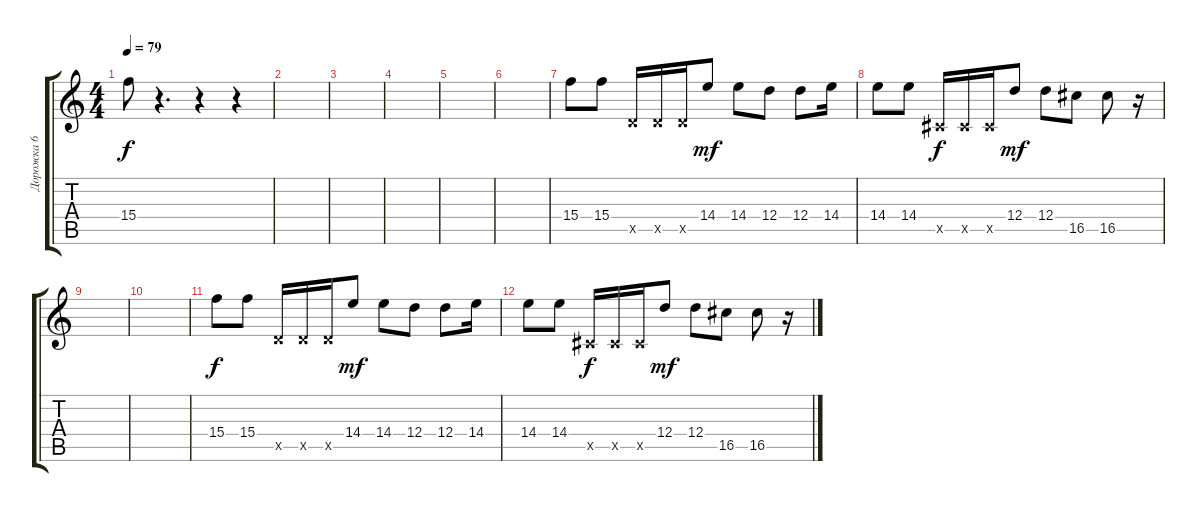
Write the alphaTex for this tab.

\track ("Дорожка 6" "Дорожка 6") {instrument distortionguitar}
\staff {score tabs}
\tuning (E4 B3 G3 D3 A2 E2) {hide}
\ts (4 4)
\tempo 79
\clef g2
\ks c
15.4.8{dy f} r.4{d} r.4 r.4 |
|
|
|
|
|
15.4.8 15.4.8 5.5{x}.16 5.5{x}.16 5.5{x}.16 14.4.8{dy mf} 14.4.8 12.4.8 12.4.8 14.4.16 |
14.4.8 14.4.8 4.5{x}.16{dy f} 4.5{x}.16 4.5{x}.16 12.4.8{dy mf} 12.4.8 16.5.8 16.5.8 r.16 |
|
|
15.4.8{dy f} 15.4.8 5.5{x}.16 5.5{x}.16 5.5{x}.16 14.4.8{dy mf} 14.4.8 12.4.8 12.4.8 14.4.16 |
14.4.8 14.4.8 4.5{x}.16{dy f} 4.5{x}.16 4.5{x}.16 12.4.8{dy mf} 12.4.8 16.5.8 16.5.8 r.16
